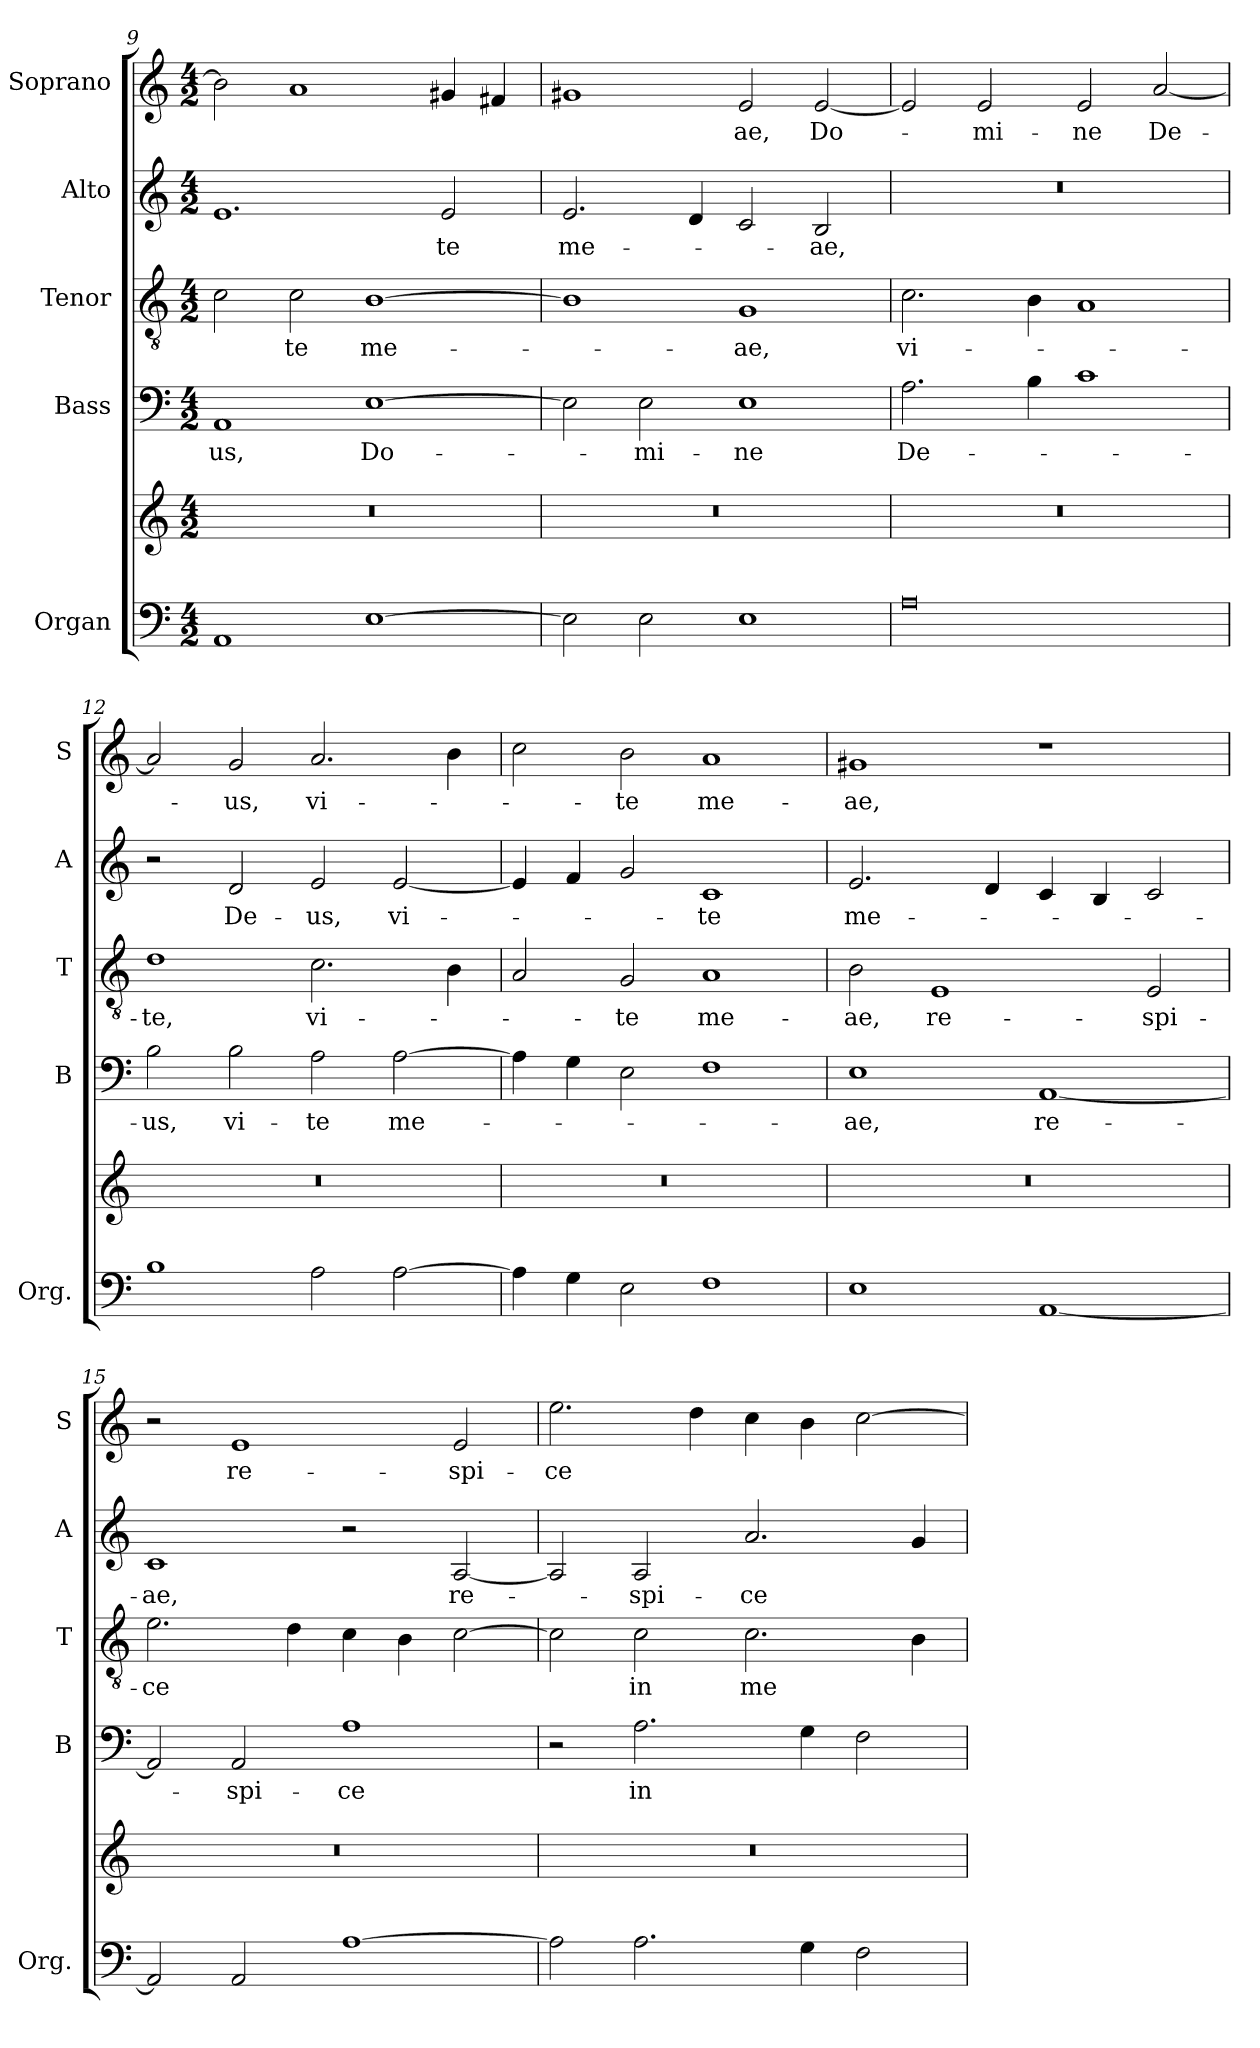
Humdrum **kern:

**kern	**kern	**kern	**text	**kern	**text	**kern	**text	**kern	**text
*part5	*part5	*part4	*part4	*part3	*part3	*part2	*part2	*part1	*part1
*staff6	*staff5	*staff4	*staff4	*staff3	*staff3	*staff2	*staff2	*staff1	*staff1
*I"Organ	*	*I"Bass	*	*I"Tenor	*	*I"Alto	*	*I"Soprano	*
*I'Org.	*	*I'B	*	*I'T	*	*I'A	*	*I'S	*
*clefF4	*clefG2	*clefF4	*	*clefGv2	*	*clefG2	*	*clefG2	*
*k[]	*k[]	*k[]	*	*k[]	*	*k[]	*	*k[]	*
*C:	*C:	*C:	*	*C:	*	*C:	*	*C:	*
*M4/2	*M4/2	*M4/2	*	*M4/2	*	*M4/2	*	*M4/2	*
=9	=9	=9	=9	=9	=9	=9	=9	=9	=9
!	!	!	!LO:LY:b	!	!	!	!	!	!
1AA	0r	1AA	-us,	2c\	.	1.e	.	2b\]	.
!	!	!	!	!	!LO:LY:b	!	!	!	!
.	.	.	.	2c\	-te	.	.	1a	.
!	!	!	!LO:LY:b	!	!LO:LY:b	!	!	!	!
[1E	.	[1E	Do-	[1B	me-	.	.	.	.
!	!	!	!	!	!	!	!LO:LY:b	!	!
.	.	.	.	.	.	2e/	-te	4g#X/	.
.	.	.	.	.	.	.	.	4f#X/	.
=10	=10	=10	=10	=10	=10	=10	=10	=10	=10
!	!	!	!	!	!	!	!LO:LY:b	!	!
2E\]	0r	2E\]	.	1B]	.	2.e/	me-	1g#X	.
!	!	!	!LO:LY:b	!	!	!	!	!	!
2E\	.	2E\	-mi-	.	.	.	.	.	.
.	.	.	.	.	.	4d/	.	.	.
!	!	!	!LO:LY:b	!	!LO:LY:b	!	!	!	!LO:LY:b
1E	.	1E	-ne	1G	-ae,	2c/	.	2e/	-ae,
!	!	!	!	!	!	!	!LO:LY:b	!	!LO:LY:b
.	.	.	.	.	.	2B/	-ae,	[2e/	Do-
!!LO:PB:g=z
=11	=11	=11	=11	=11	=11	=11	=11	=11	=11
!	!	!	!LO:LY:b	!	!LO:LY:b	!	!	!	!
0A	0r	2.A\	De-	2.c\	vi-	0r	.	2e/]	.
!	!	!	!	!	!	!	!	!	!LO:LY:b
.	.	.	.	.	.	.	.	2e/	-mi-
.	.	4B\	.	4B\	.	.	.	.	.
!	!	!	!	!	!	!	!	!	!LO:LY:b
.	.	1c	.	1A	.	.	.	2e/	-ne
!	!	!	!	!	!	!	!	!	!LO:LY:b
.	.	.	.	.	.	.	.	[2a/	De-
=12	=12	=12	=12	=12	=12	=12	=12	=12	=12
!	!	!	!LO:LY:b	!	!LO:LY:b	!	!	!	!
1B	0r	2B\	-us,	1d	-te,	2r	.	2a/]	.
!	!	!	!LO:LY:b	!	!	!	!LO:LY:b	!	!LO:LY:b
.	.	2B\	vi-	.	.	2d/	De-	2g/	-us,
!	!	!	!LO:LY:b	!	!LO:LY:b	!	!LO:LY:b	!	!LO:LY:b
2A\	.	2A\	-te	2.c\	vi-	2e/	-us,	2.a/	vi-
!	!	!	!LO:LY:b	!	!	!	!LO:LY:b	!	!
[2A\	.	[2A\	me-	.	.	[2e/	vi-	.	.
.	.	.	.	4B\	.	.	.	4b\	.
=13	=13	=13	=13	=13	=13	=13	=13	=13	=13
4A\]	0r	4A\]	.	2A/	.	4e/]	.	2cc\	.
4G\	.	4G\	.	.	.	4f/	.	.	.
!	!	!	!	!	!LO:LY:b	!	!	!	!LO:LY:b
2E\	.	2E\	.	2G/	-te	2g/	.	2b\	-te
!	!	!	!	!	!LO:LY:b	!	!LO:LY:b	!	!LO:LY:b
1F	.	1F	.	1A	me-	1c	-te	1a	me-
=14	=14	=14	=14	=14	=14	=14	=14	=14	=14
!	!	!	!LO:LY:b	!	!LO:LY:b	!	!LO:LY:b	!	!LO:LY:b
1E	0r	1E	-ae,	2B\	-ae,	2.e/	me-	1g#X	-ae,
!	!	!	!	!	!LO:LY:b	!	!	!	!
.	.	.	.	1E	re-	.	.	.	.
.	.	.	.	.	.	4d/	.	.	.
!	!	!	!LO:LY:b	!	!	!	!	!	!
[1AA	.	[1AA	re-	.	.	4c/	.	1r	.
.	.	.	.	.	.	4B/	.	.	.
!	!	!	!	!	!LO:LY:b	!	!	!	!
.	.	.	.	2E/	-spi-	2c/	.	.	.
=15	=15	=15	=15	=15	=15	=15	=15	=15	=15
!	!	!	!	!	!LO:LY:b	!	!LO:LY:b	!	!
2AA/]	0r	2AA/]	.	2.e\	-ce	1c	-ae,	2r	.
!	!	!	!LO:LY:b	!	!	!	!	!	!LO:LY:b
2AA/	.	2AA/	-spi-	.	.	.	.	1e	re-
.	.	.	.	4d\	.	.	.	.	.
!	!	!	!LO:LY:b	!	!	!	!	!	!
[1A	.	1A	-ce	4c\	.	2r	.	.	.
.	.	.	.	4B\	.	.	.	.	.
!	!	!	!	!	!	!	!LO:LY:b	!	!LO:LY:b
.	.	.	.	[2c\	.	[2A/	re-	2e/	-spi-
!!LO:LB:g=z
=16	=16	=16	=16	=16	=16	=16	=16	=16	=16
!	!	!	!	!	!	!	!	!	!LO:LY:b
2A\]	0r	2r	.	2c\]	.	2A/]	.	2.ee\	-ce
!	!	!	!LO:LY:b	!	!LO:LY:b	!	!LO:LY:b	!	!
2.A\	.	2.A\	in	2c\	in	2A/	-spi-	.	.
.	.	.	.	.	.	.	.	4dd\	.
!	!	!	!	!	!LO:LY:b	!	!LO:LY:b	!	!
.	.	.	.	2.c\	me	2.a/	-ce	4cc\	.
4G\	.	4G\	.	.	.	.	.	4b\	.
2F\	.	2F\	.	.	.	.	.	[2cc\	.
.	.	.	.	4B\	.	4g/	.	.	.
=	=	=	=	=	=	=	=	=	=
*-	*-	*-	*-	*-	*-	*-	*-	*-	*-
